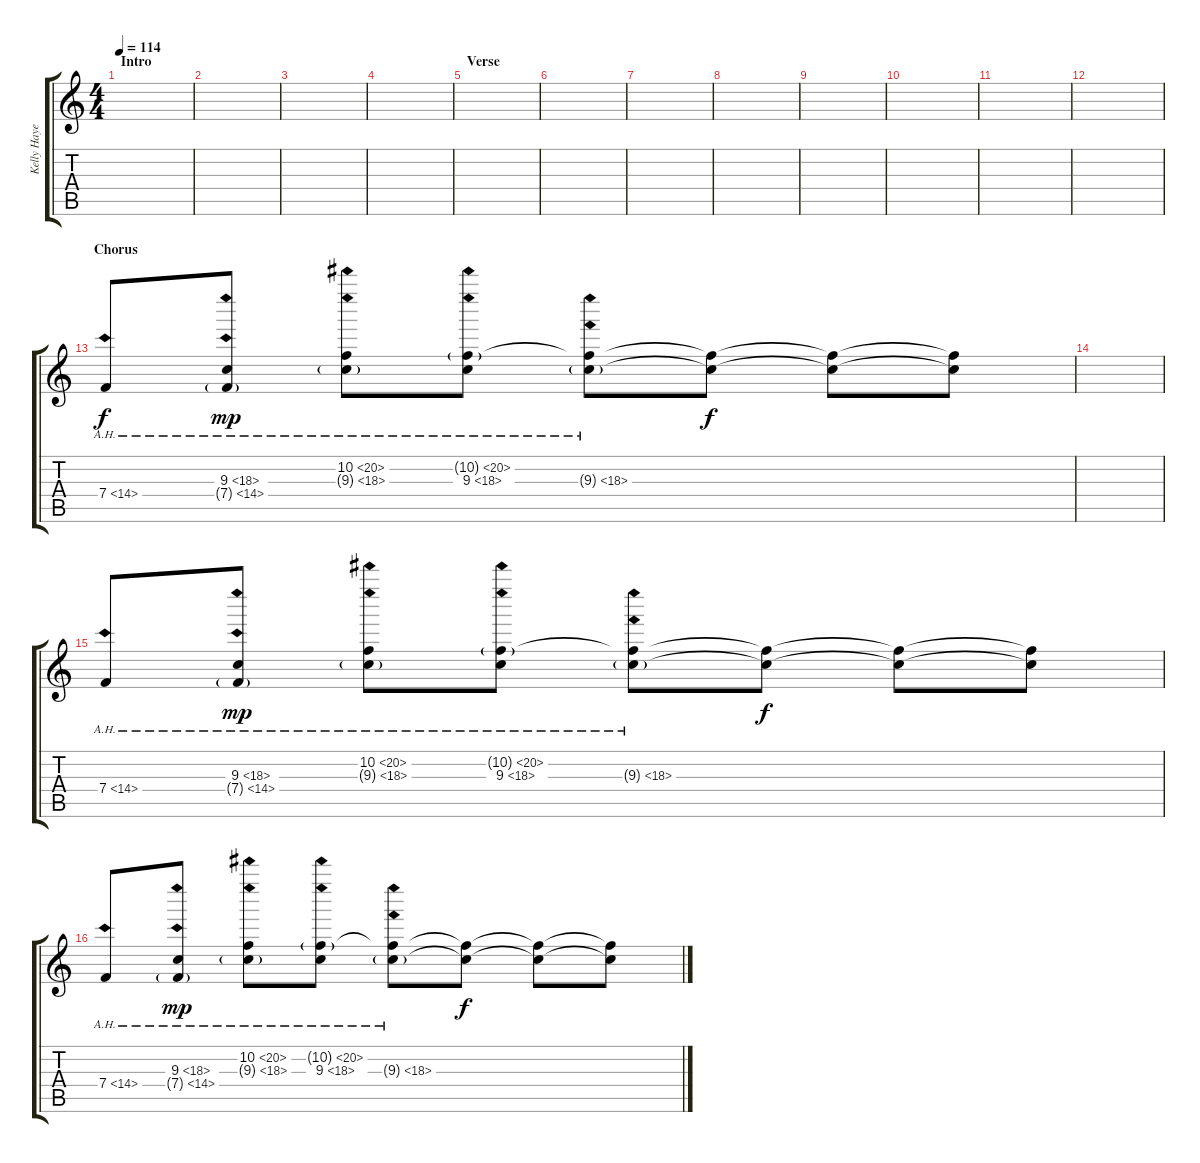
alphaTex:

\track ("Kelly Hayes (Solo Guitar)" "Kelly Haye") {instrument distortionguitar}
\staff {score tabs}
\tuning (C4 G3 Eb3 Bb2 F2 C2) {hide}
\ts (4 4)
\section ("" "Intro")
\tempo 114
\clef g2
\ks c
|
|
|
|
\section ("" "Verse")
|
|
|
|
|
|
|
|
\section ("" "Chorus")
7.4{ah 7}.8{instrument electricguitarjazz} (9.3{ah 9} 7.4{ah 7 g}).8{dy mp} (10.2{ah 10} 9.3{ah 9 g}).8 (10.2{ah 10 g} 9.3{ah 9}).8 (10.2{ah 12 t} 9.3{ah 9 g}).8 (10.2{t} 9.3{t}).8{dy f} (10.2{t} 9.3{t}).8 (10.2{t} 9.3{t}).8 |
|
7.4{ah 7}.8{instrument electricguitarjazz} (9.3{ah 9} 7.4{ah 7 g}).8{dy mp} (10.2{ah 10} 9.3{ah 9 g}).8 (10.2{ah 10 g} 9.3{ah 9}).8 (10.2{ah 12 t} 9.3{ah 9 g}).8 (10.2{t} 9.3{t}).8{dy f} (10.2{t} 9.3{t}).8 (10.2{t} 9.3{t}).8 |
7.4{ah 7}.8{instrument electricguitarjazz} (9.3{ah 9} 7.4{ah 7 g}).8{dy mp} (10.2{ah 10} 9.3{ah 9 g}).8 (10.2{ah 10 g} 9.3{ah 9}).8 (10.2{ah 12 t} 9.3{ah 9 g}).8 (10.2{t} 9.3{t}).8{dy f} (10.2{t} 9.3{t}).8 (10.2{t} 9.3{t}).8
